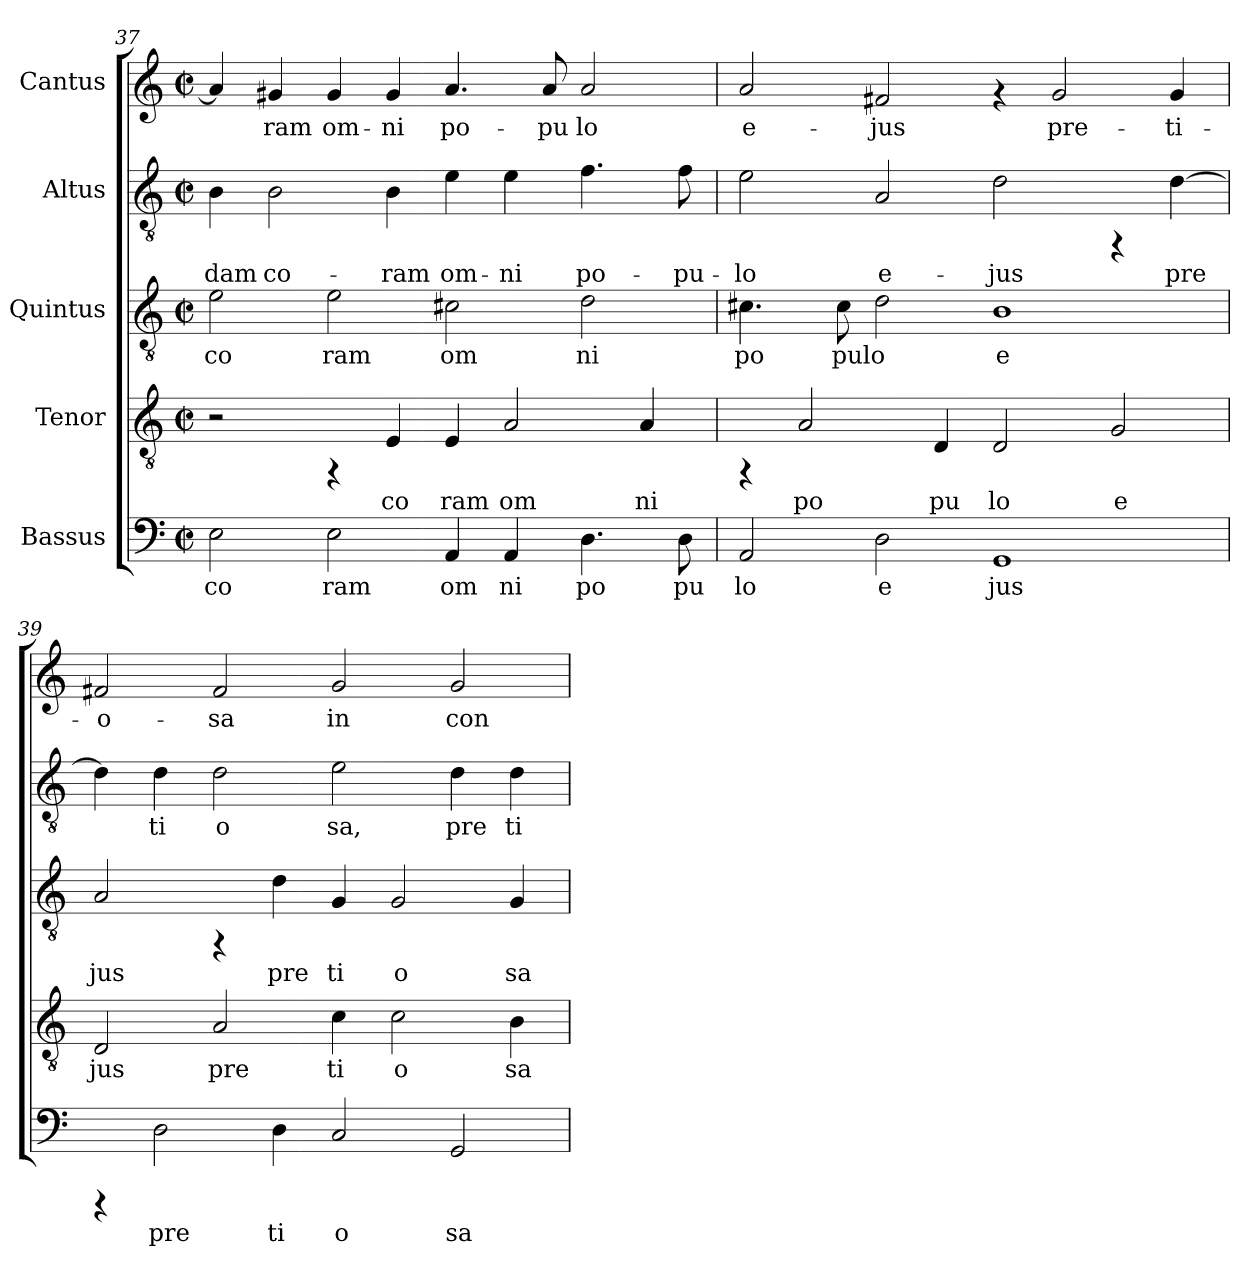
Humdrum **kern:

**kern	**text	**kern	**text	**kern	**text	**kern	**text	**kern	**text
*part5	*part5	*part4	*part4	*part3	*part3	*part2	*part2	*part1	*part1
*staff5	*staff5	*staff4	*staff4	*staff3	*staff3	*staff2	*staff2	*staff1	*staff1
*I"Bassus	*	*I"Tenor	*	*I"Quintus	*	*I"Altus	*	*I"Cantus	*
*clefF4	*	*clefGv2	*	*clefGv2	*	*clefGv2	*	*clefG2	*
*k[]	*	*k[]	*	*k[]	*	*k[]	*	*k[]	*
*C:	*	*C:	*	*C:	*	*C:	*	*C:	*
*M2/2	*	*M2/2	*	*M2/2	*	*M2/2	*	*M2/2	*
*met(c|)	*	*met(c|)	*	*met(c|)	*	*met(c|)	*	*met(c|)	*
=37	=37	=37	=37	=37	=37	=37	=37	=37	=37
!	!LO:LY:b:cj	!	!	!	!LO:LY:b:cj	!	!LO:LY:b:cj	!	!LO:LY:b:cj
2E\	co	2r	.	2e\	co	4B\	-dam	4a/]	--
!	!	!	!	!	!	!	!LO:LY:b:cj	!	!LO:LY:b:cj
.	.	.	.	.	.	2B\	co-	4g#X/	-ram
!	!LO:LY:b:cj	!	!	!	!LO:LY:b:cj	!	!	!	!LO:LY:b:cj
2E\	ram	4rFF	.	2e\	ram	.	.	4g#/	om-
!	!	!	!LO:LY:b:cj	!	!	!	!LO:LY:b:cj	!	!LO:LY:b:cj
.	.	4E/	co	.	.	4B\	-ram	4g#/	-ni
!	!LO:LY:b:cj	!	!LO:LY:b:cj	!	!LO:LY:b:cj	!	!LO:LY:b:cj	!	!LO:LY:b:cj
4AA/	om	4E/	ram	2c#X\	om	4e\	om-	4.a/	po-
!	!LO:LY:b:cj	!	!LO:LY:b:cj	!	!	!	!LO:LY:b:cj	!	!
4AA/	ni	2A/	om	.	.	4e\	-ni	.	.
!	!	!	!	!	!	!	!	!	!LO:LY:b:cj
.	.	.	.	.	.	.	.	8a/	-pu
!	!LO:LY:b:cj	!	!	!	!LO:LY:b:cj	!	!LO:LY:b:cj	!	!LO:LY:b:cj
4.D\	po	.	.	2d\	ni	4.f\	po-	2a/	lo
!	!	!	!LO:LY:b:cj	!	!	!	!	!	!
.	.	4A/	ni	.	.	.	.	.	.
!	!LO:LY:b:cj	!	!	!	!	!	!LO:LY:b:cj	!	!
8D\	pu	.	.	.	.	8f\	-pu-	.	.
=38	=38	=38	=38	=38	=38	=38	=38	=38	=38
!	!LO:LY:b:cj	!	!	!	!LO:LY:b:cj	!	!LO:LY:b:cj	!	!LO:LY:b:cj
2AA/	lo	4rFF	.	4.c#X\	po	2e\	-lo	2a/	e-
!	!	!	!LO:LY:b:cj	!	!	!	!	!	!
.	.	2A/	po	.	.	.	.	.	.
!	!	!	!	!	!LO:LY:b:cj	!	!	!	!
.	.	.	.	8c#\	pulo	.	.	.	.
!	!LO:LY:b:cj	!	!	!	!LO:LY:b:cj	!	!LO:LY:b:cj	!	!LO:LY:b:cj
2D\	e	.	.	2d\	.	2A/	e-	2f#X/	-jus
!	!	!	!LO:LY:b:cj	!	!	!	!	!	!
.	.	4D/	pu	.	.	.	.	.	.
!	!LO:LY:b:cj	!	!LO:LY:b:cj	!	!LO:LY:b:cj	!	!LO:LY:b:cj	!	!
1GG	jus	2D/	lo	1B	e	2d\	-jus	4rf	.
!	!	!	!	!	!	!	!	!	!LO:LY:b:cj
.	.	.	.	.	.	.	.	2g/	pre-
!	!	!	!LO:LY:b:cj	!	!	!	!	!	!
.	.	2G/	e	.	.	4rFF	.	.	.
!	!	!	!	!	!	!	!LO:LY:b:cj	!	!LO:LY:b:cj
.	.	.	.	.	.	[>4d\	pre-	4g/	-ti-
!!LO:PB:g=z
=39	=39	=39	=39	=39	=39	=39	=39	=39	=39
!	!	!	!LO:LY:b:cj	!	!LO:LY:b:cj	!	!LO:LY:b:cj	!	!LO:LY:b:cj
4rCCC	.	2D/	jus	2A/	jus	4d\]	--	2f#X/	-o-
!	!LO:LY:b:cj	!	!	!	!	!	!LO:LY:b:cj	!	!
2D\	pre	.	.	.	.	4d\	-ti	.	.
!	!	!	!LO:LY:b:cj	!	!	!	!LO:LY:b:cj	!	!LO:LY:b:cj
.	.	2A/	pre	4rFF	.	2d\	o	2f#/	-sa
!	!LO:LY:b:cj	!	!	!	!LO:LY:b:cj	!	!	!	!
4D\	ti	.	.	4d\	pre	.	.	.	.
!	!LO:LY:b:cj	!	!LO:LY:b:cj	!	!LO:LY:b:cj	!	!LO:LY:b:cj	!	!LO:LY:b:cj
2C/	o	4c\	ti	4G/	ti	2e\	sa,	2g/	in
!	!	!	!LO:LY:b:cj	!	!LO:LY:b:cj	!	!	!	!
.	.	2c\	o	2G/	o	.	.	.	.
!	!LO:LY:b:cj	!	!	!	!	!	!LO:LY:b:cj	!	!LO:LY:b:cj
2GG/	sa	.	.	.	.	4d\	pre	2g/	con-
!	!	!	!LO:LY:b:cj	!	!LO:LY:b:cj	!	!LO:LY:b:cj	!	!
.	.	4B\	sa	4G/	sa	4d\	ti	.	.
=	=	=	=	=	=	=	=	=	=
*-	*-	*-	*-	*-	*-	*-	*-	*-	*-
